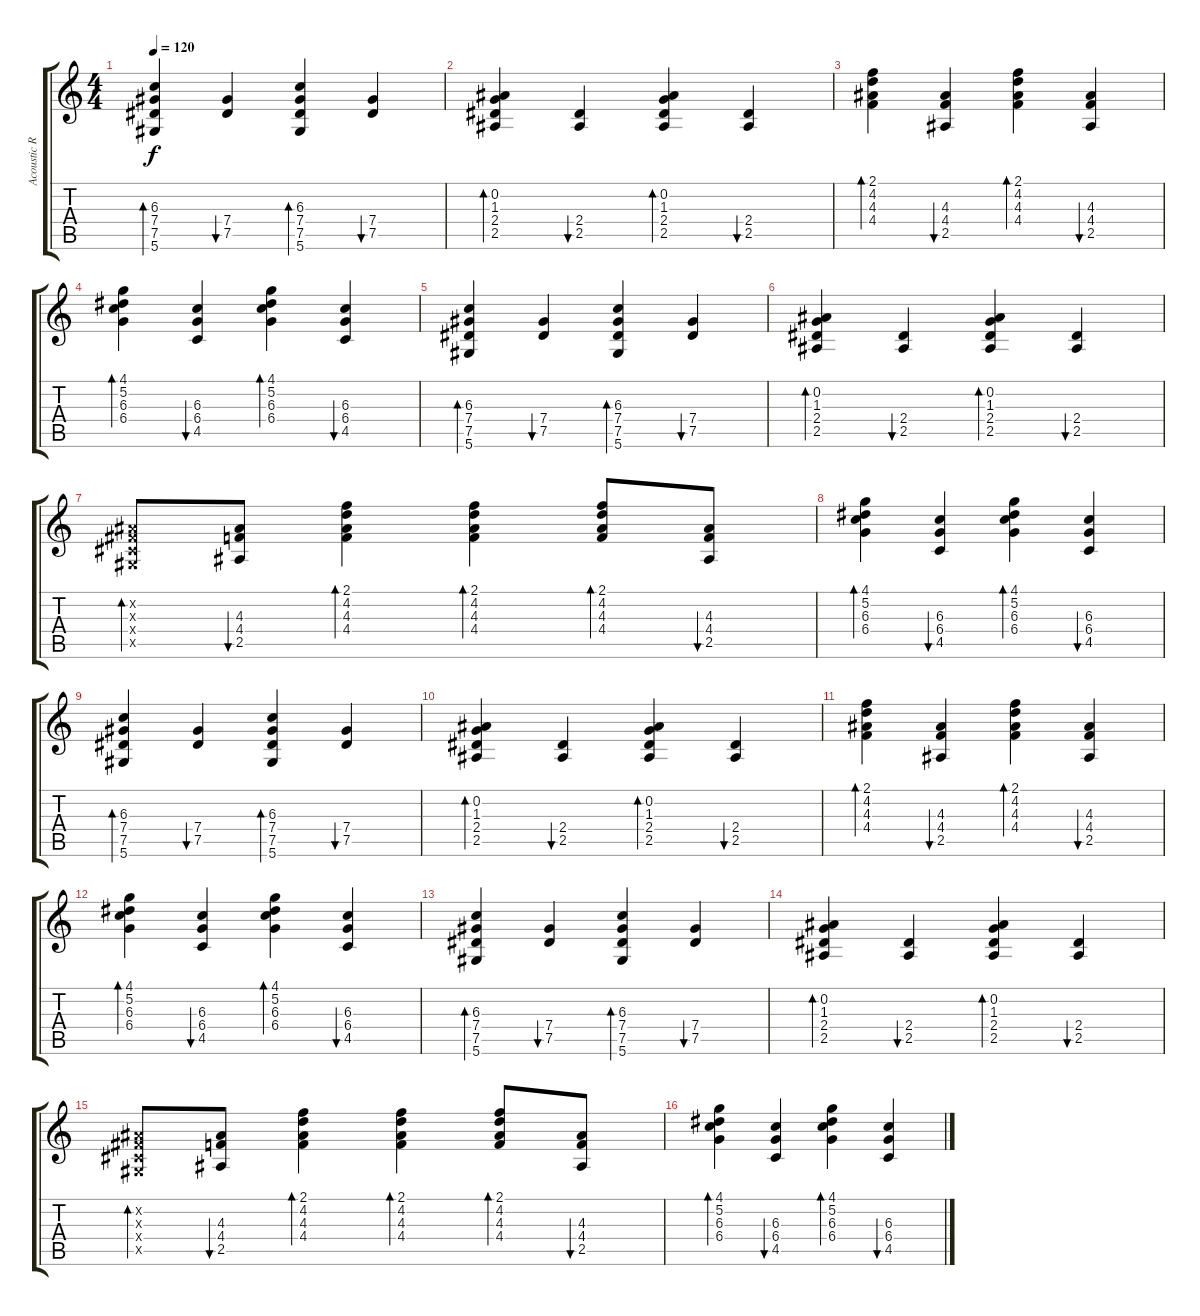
\track ("Acoustic Rhythm" "Acoustic R") {instrument acousticguitarnylon}
\staff {score tabs}
\tuning (Eb4 Bb3 Gb3 Db3 Ab2 Eb2) {hide}
\ts (4 4)
\tempo 120
\clef g2
\ks c
(6.3 7.4 7.5 5.6).4{bd 60 dy f} (7.4 7.5).4{bu 60} (6.3 7.4 7.5 5.6).4{bd 60} (7.4 7.5).4{bu 60} |
(0.2 1.3 2.4 2.5).4{bd 60} (2.4 2.5).4{bu 60} (0.2 1.3 2.4 2.5).4{bd 60} (2.4 2.5).4{bu 60} |
(2.1 4.2 4.3 4.4).4{bd 60} (4.3 4.4 2.5).4{bu 60} (2.1 4.2 4.3 4.4).4{bd 60} (4.3 4.4 2.5).4{bu 60} |
(4.1 5.2 6.3 6.4).4{bd 60} (6.3 6.4 4.5).4{bu 60} (4.1 5.2 6.3 6.4).4{bd 60} (6.3 6.4 4.5).4{bu 60} |
(6.3 7.4 7.5 5.6).4{bd 60} (7.4 7.5).4{bu 60} (6.3 7.4 7.5 5.6).4{bd 60} (7.4 7.5).4{bu 60} |
(0.2 1.3 2.4 2.5).4{bd 60} (2.4 2.5).4{bu 60} (0.2 1.3 2.4 2.5).4{bd 60} (2.4 2.5).4{bu 60} |
(0.2{x} 0.3{x} 0.4{x} 0.5{x}).8{bd 60} (4.3 4.4 2.5).8{bu 60} (2.1 4.2 4.3 4.4).4{bd 60} (2.1 4.2 4.3 4.4).4{bd 60} (2.1 4.2 4.3 4.4).8{bd 60} (4.3 4.4 2.5).8{bu 60} |
(4.1 5.2 6.3 6.4).4{bd 60} (6.3 6.4 4.5).4{bu 60} (4.1 5.2 6.3 6.4).4{bd 60} (6.3 6.4 4.5).4{bu 60} |
(6.3 7.4 7.5 5.6).4{bd 60} (7.4 7.5).4{bu 60} (6.3 7.4 7.5 5.6).4{bd 60} (7.4 7.5).4{bu 60} |
(0.2 1.3 2.4 2.5).4{bd 60} (2.4 2.5).4{bu 60} (0.2 1.3 2.4 2.5).4{bd 60} (2.4 2.5).4{bu 60} |
(2.1 4.2 4.3 4.4).4{bd 60} (4.3 4.4 2.5).4{bu 60} (2.1 4.2 4.3 4.4).4{bd 60} (4.3 4.4 2.5).4{bu 60} |
(4.1 5.2 6.3 6.4).4{bd 60} (6.3 6.4 4.5).4{bu 60} (4.1 5.2 6.3 6.4).4{bd 60} (6.3 6.4 4.5).4{bu 60} |
(6.3 7.4 7.5 5.6).4{bd 60} (7.4 7.5).4{bu 60} (6.3 7.4 7.5 5.6).4{bd 60} (7.4 7.5).4{bu 60} |
(0.2 1.3 2.4 2.5).4{bd 60} (2.4 2.5).4{bu 60} (0.2 1.3 2.4 2.5).4{bd 60} (2.4 2.5).4{bu 60} |
(0.2{x} 0.3{x} 0.4{x} 0.5{x}).8{bd 60} (4.3 4.4 2.5).8{bu 60} (2.1 4.2 4.3 4.4).4{bd 60} (2.1 4.2 4.3 4.4).4{bd 60} (2.1 4.2 4.3 4.4).8{bd 60} (4.3 4.4 2.5).8{bu 60} |
(4.1 5.2 6.3 6.4).4{bd 60} (6.3 6.4 4.5).4{bu 60} (4.1 5.2 6.3 6.4).4{bd 60} (6.3 6.4 4.5).4{bu 60}
